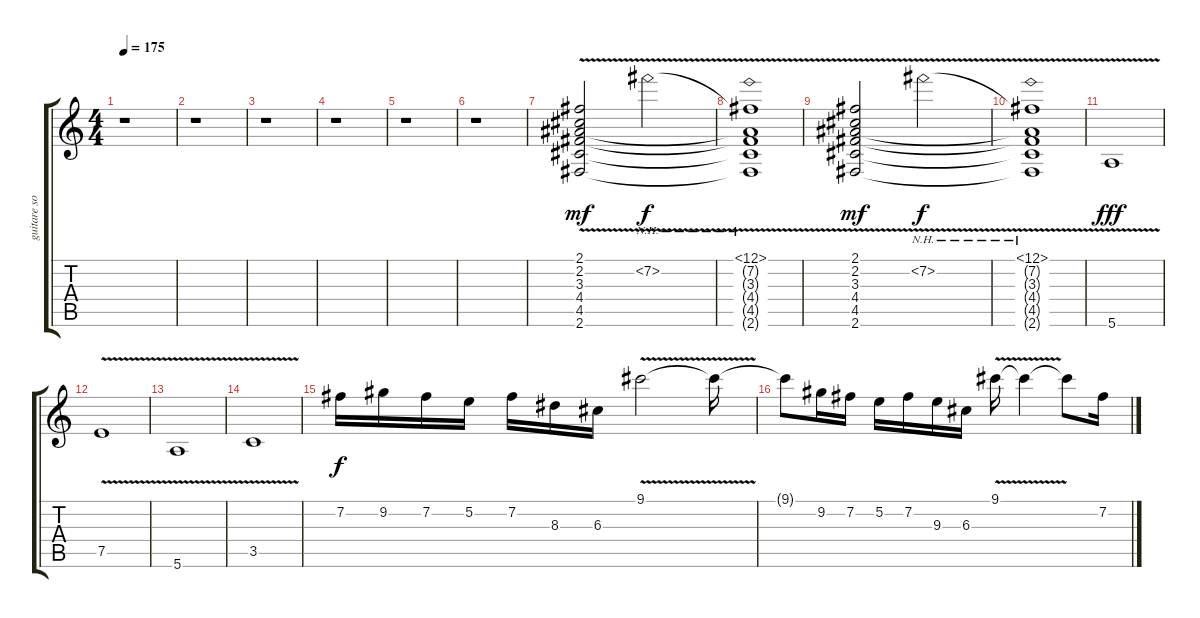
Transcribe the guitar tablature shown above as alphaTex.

\track ("guitare solo saturée" "guitare so") {instrument overdrivenguitar}
\staff {score tabs}
\tuning (E4 B3 G3 D3 A2 E2) {hide}
\ts (4 4)
\tempo 175
\clef g2
\ks c
r.1{dy ff} |
r.1 |
r.1 |
r.1 |
r.1 |
r.1 |
(2.1{v} 2.2{v} 3.3{v} 4.4{v} 4.5{v} 2.6{v}).2{dy mf} 7.2{nh v}.2{dy f} |
(26.1{nh v} 7.2{t} 3.3{t} 4.4{t} 4.5{t} 2.6{t}).1 |
(2.1 2.2 3.3 4.4 4.5 2.6{v}).2{dy mf} 7.2{nh v}.2{dy f} |
(26.1{nh v} 7.2{t} 3.3{t} 4.4{t} 4.5{t} 2.6{t}).1 |
5.6{v}.1{dy fff} |
7.5{v}.1 |
5.6{v}.1 |
3.5{v}.1 |
7.2.16{dy f} 9.2.16 7.2.16 5.2.16 7.2.16 8.3.16 6.3.16 9.1{v}.2 9.1{t}.16 |
9.1{t}.8 9.2.16 7.2.16 5.2.16 7.2.16 9.3.16 6.3.16 9.1{v}.16 9.1{t}.4 9.1{t}.8 7.2.16
